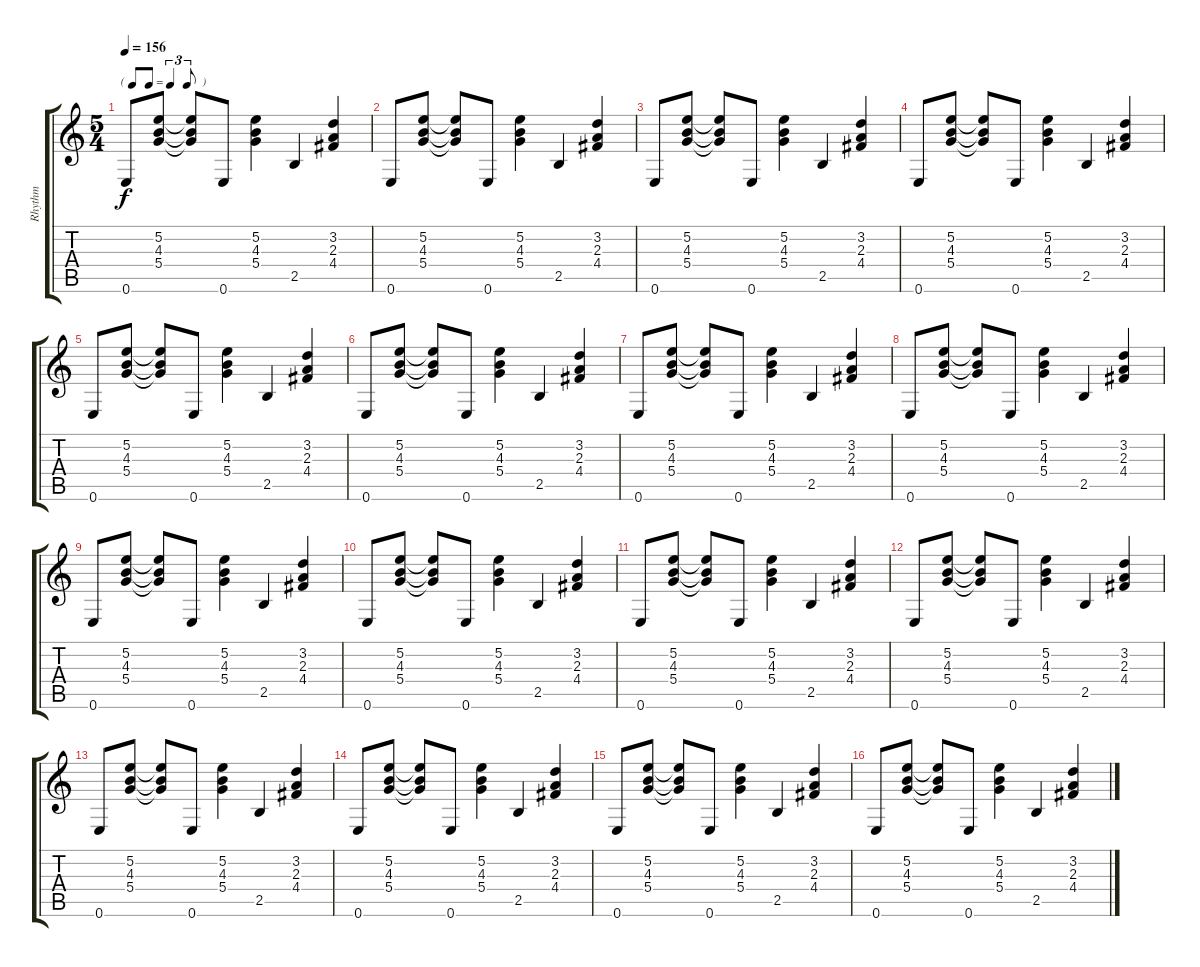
\track ("Rhythm" "Rhythm") {instrument acousticguitarsteel}
\staff {score tabs}
\tuning (E4 B3 G3 D3 A2 E2) {hide}
\ts (5 4)
\tf triplet8th
\tempo 156
\clef g2
\ks c
0.6.8{dy f} (5.2 4.3 5.4).8 (5.2{t} 4.3{t} 5.4{t}).8 0.6.8 (5.2 4.3 5.4).4 2.5.4 (3.2 2.3 4.4).4 |
0.6.8 (5.2 4.3 5.4).8 (5.2{t} 4.3{t} 5.4{t}).8 0.6.8 (5.2 4.3 5.4).4 2.5.4 (3.2 2.3 4.4).4 |
0.6.8 (5.2 4.3 5.4).8 (5.2{t} 4.3{t} 5.4{t}).8 0.6.8 (5.2 4.3 5.4).4 2.5.4 (3.2 2.3 4.4).4 |
0.6.8 (5.2 4.3 5.4).8 (5.2{t} 4.3{t} 5.4{t}).8 0.6.8 (5.2 4.3 5.4).4 2.5.4 (3.2 2.3 4.4).4 |
0.6.8 (5.2 4.3 5.4).8 (5.2{t} 4.3{t} 5.4{t}).8 0.6.8 (5.2 4.3 5.4).4 2.5.4 (3.2 2.3 4.4).4 |
0.6.8 (5.2 4.3 5.4).8 (5.2{t} 4.3{t} 5.4{t}).8 0.6.8 (5.2 4.3 5.4).4 2.5.4 (3.2 2.3 4.4).4 |
0.6.8 (5.2 4.3 5.4).8 (5.2{t} 4.3{t} 5.4{t}).8 0.6.8 (5.2 4.3 5.4).4 2.5.4 (3.2 2.3 4.4).4 |
0.6.8 (5.2 4.3 5.4).8 (5.2{t} 4.3{t} 5.4{t}).8 0.6.8 (5.2 4.3 5.4).4 2.5.4 (3.2 2.3 4.4).4 |
0.6.8 (5.2 4.3 5.4).8 (5.2{t} 4.3{t} 5.4{t}).8 0.6.8 (5.2 4.3 5.4).4 2.5.4 (3.2 2.3 4.4).4 |
0.6.8 (5.2 4.3 5.4).8 (5.2{t} 4.3{t} 5.4{t}).8 0.6.8 (5.2 4.3 5.4).4 2.5.4 (3.2 2.3 4.4).4 |
0.6.8 (5.2 4.3 5.4).8 (5.2{t} 4.3{t} 5.4{t}).8 0.6.8 (5.2 4.3 5.4).4 2.5.4 (3.2 2.3 4.4).4 |
0.6.8 (5.2 4.3 5.4).8 (5.2{t} 4.3{t} 5.4{t}).8 0.6.8 (5.2 4.3 5.4).4 2.5.4 (3.2 2.3 4.4).4 |
0.6.8 (5.2 4.3 5.4).8 (5.2{t} 4.3{t} 5.4{t}).8 0.6.8 (5.2 4.3 5.4).4 2.5.4 (3.2 2.3 4.4).4 |
0.6.8 (5.2 4.3 5.4).8 (5.2{t} 4.3{t} 5.4{t}).8 0.6.8 (5.2 4.3 5.4).4 2.5.4 (3.2 2.3 4.4).4 |
0.6.8 (5.2 4.3 5.4).8 (5.2{t} 4.3{t} 5.4{t}).8 0.6.8 (5.2 4.3 5.4).4 2.5.4 (3.2 2.3 4.4).4 |
0.6.8 (5.2 4.3 5.4).8 (5.2{t} 4.3{t} 5.4{t}).8 0.6.8 (5.2 4.3 5.4).4 2.5.4 (3.2 2.3 4.4).4
